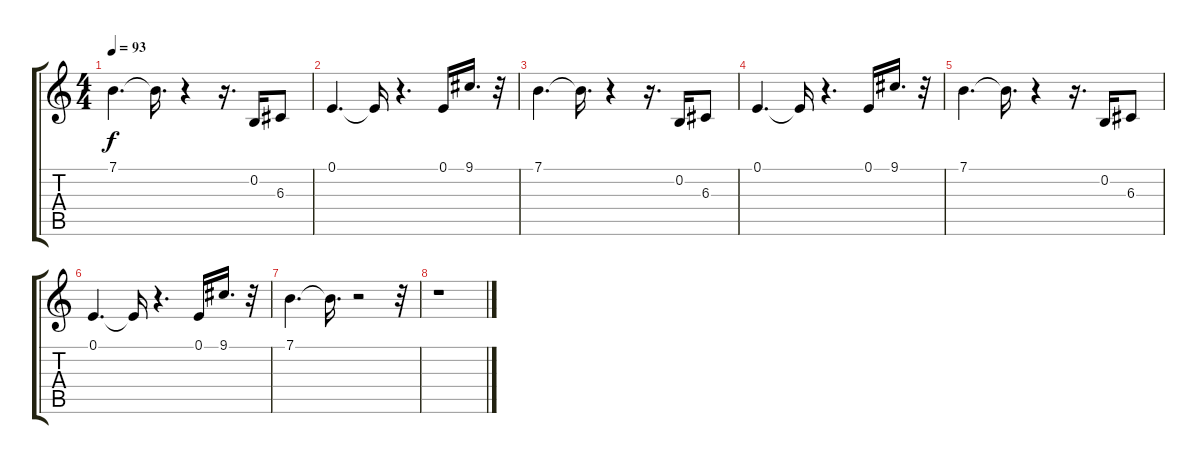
\track "" {instrument lead1square}
\staff {score tabs}
\tuning (E4 B3 G3 D3 A2 E2) {hide}
\ts (4 4)
\tempo 93
\clef g2
\ks c
7.1.4{d dy f} 7.1{t}.16{d} r.4 r.16{d} 0.2.16 6.3.8 |
0.1.4{d} 0.1{t}.16 r.4{d} 0.1.16 9.1.16{d} r.32 |
7.1.4{d} 7.1{t}.16{d} r.4 r.16{d} 0.2.16 6.3.8 |
0.1.4{d} 0.1{t}.16 r.4{d} 0.1.16 9.1.16{d} r.32 |
7.1.4{d} 7.1{t}.16{d} r.4 r.16{d} 0.2.16 6.3.8 |
0.1.4{d} 0.1{t}.16 r.4{d} 0.1.16 9.1.16{d} r.32 |
7.1.4{d} 7.1{t}.16{d} r.2 r.32 |
r.1
